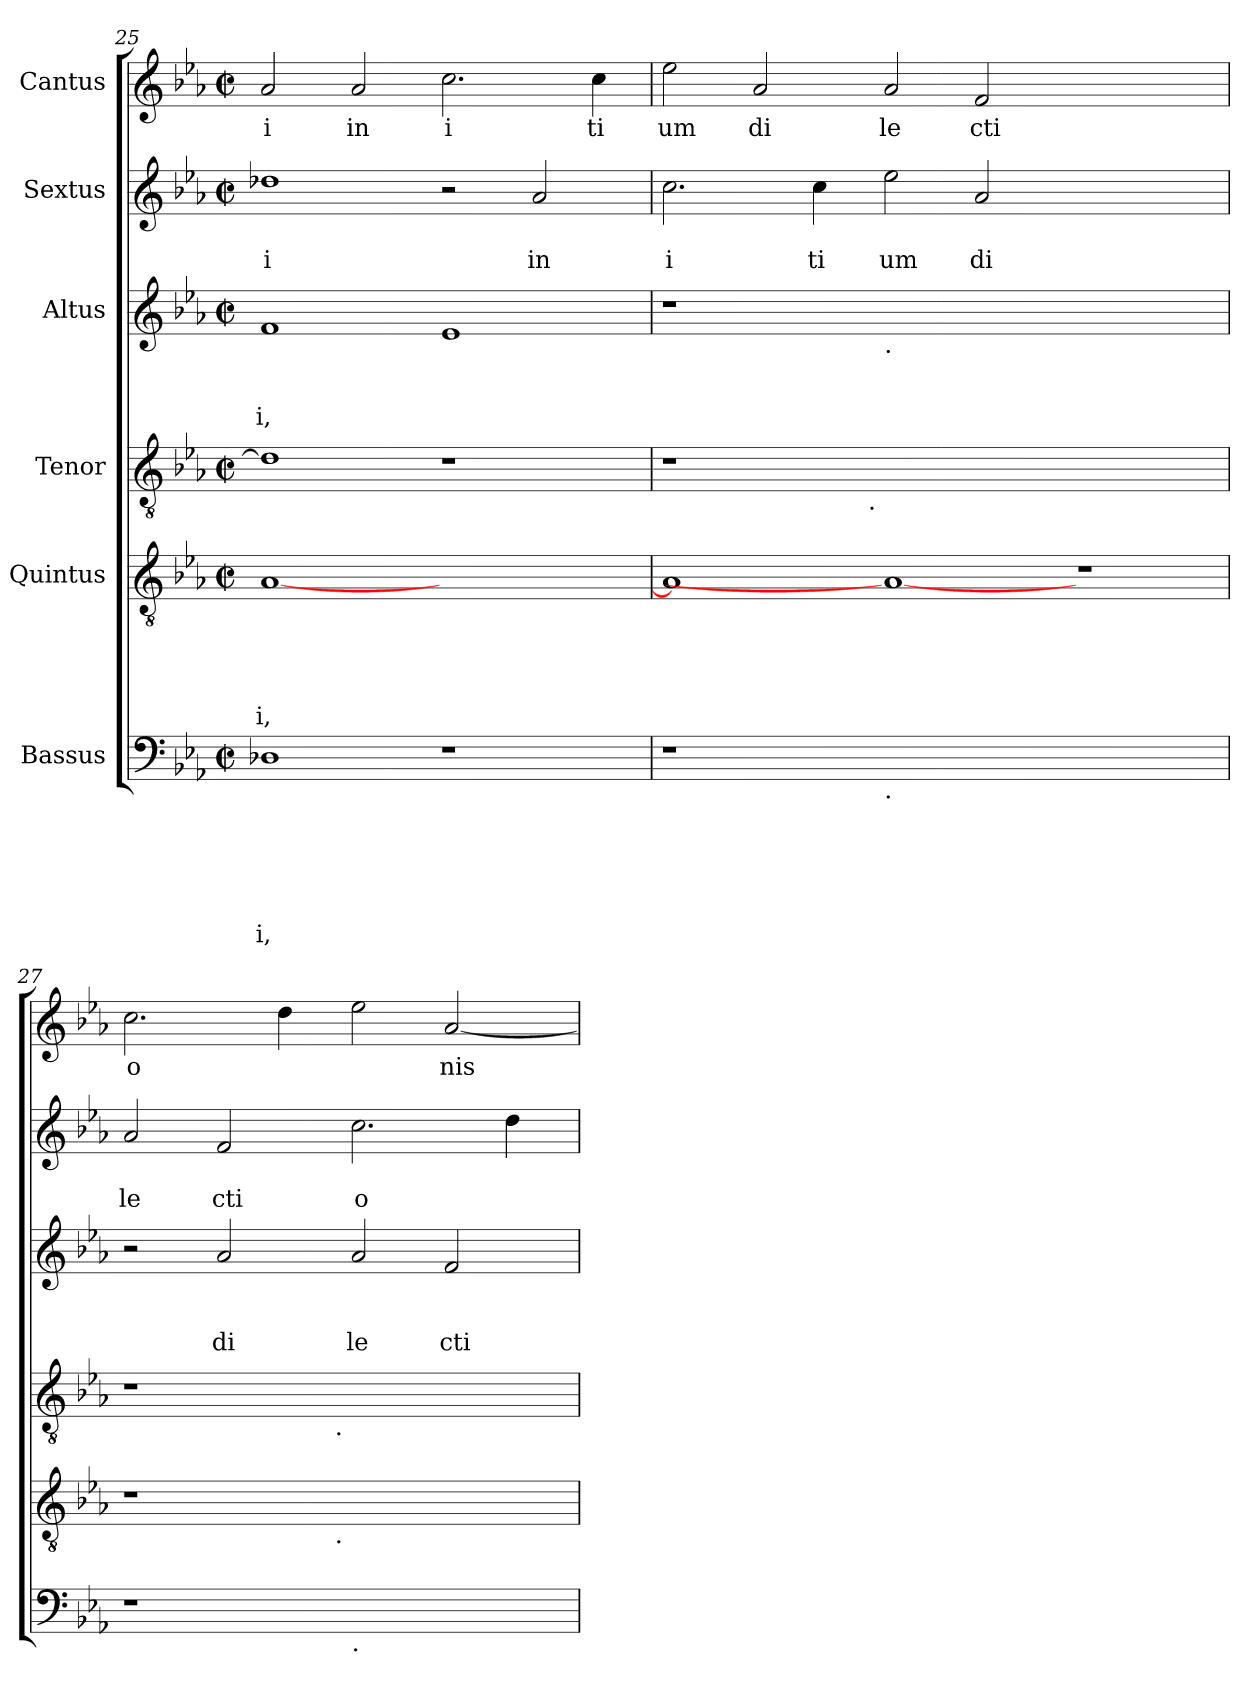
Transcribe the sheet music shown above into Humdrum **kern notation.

**kern	**text	**text	**text	**text	**text	**text	**kern	**text	**text	**text	**text	**text	**kern	**text	**kern	**text	**text	**text	**kern	**text	**text	**kern	**text
*part6	*part6	*part6	*part6	*part6	*part6	*part6	*part5	*part5	*part5	*part5	*part5	*part5	*part4	*part4	*part3	*part3	*part3	*part3	*part2	*part2	*part2	*part1	*part1
*staff6	*staff6	*staff6	*staff6	*staff6	*staff6	*staff6	*staff5	*staff5	*staff5	*staff5	*staff5	*staff5	*staff4	*staff4	*staff3	*staff3	*staff3	*staff3	*staff2	*staff2	*staff2	*staff1	*staff1
*I"Bassus	*	*	*	*	*	*	*I"Quintus	*	*	*	*	*	*I"Tenor	*	*I"Altus	*	*	*	*I"Sextus	*	*	*I"Cantus	*
*clefF4	*	*	*	*	*	*	*clefGv2	*	*	*	*	*	*clefGv2	*	*clefG2	*	*	*	*clefG2	*	*	*clefG2	*
*k[b-e-a-]	*	*	*	*	*	*	*k[b-e-a-]	*	*	*	*	*	*k[b-e-a-]	*	*k[b-e-a-]	*	*	*	*k[b-e-a-]	*	*	*k[b-e-a-]	*
*E-:	*	*	*	*	*	*	*E-:	*	*	*	*	*	*E-:	*	*E-:	*	*	*	*E-:	*	*	*E-:	*
*M2/2	*	*	*	*	*	*	*M2/2	*	*	*	*	*	*M2/2	*	*M2/2	*	*	*	*M2/2	*	*	*M2/2	*
*met(c|)	*	*	*	*	*	*	*met(c|)	*	*	*	*	*	*met(c|)	*	*met(c|)	*	*	*	*met(c|)	*	*	*met(c|)	*
=25	=25	=25	=25	=25	=25	=25	=25	=25	=25	=25	=25	=25	=25	=25	=25	=25	=25	=25	=25	=25	=25	=25	=25
!	!	!	!	!	!	!LO:LY:b	!	!	!	!	!	!LO:LY:b	!	!	!	!	!	!LO:LY:b	!	!	!LO:LY:b	!	!LO:LY:b
1D-X	.	.	.	.	.	i,	[<1A-	.	.	.	.	-i,	1d-]	.	1f	.	.	i,	1dd-X	.	i	2a-/	i
!	!	!	!	!	!	!	!	!	!	!	!	!	!	!	!	!	!	!	!	!	!	!	!LO:LY:b
.	.	.	.	.	.	.	.	.	.	.	.	.	.	.	.	.	.	.	.	.	.	2a-/	in
!	!	!	!	!	!	!	!	!	!	!	!	!	!	!	!	!	!	!	!	!	!	!	!LO:LY:b
1r	.	.	.	.	.	.	1ryy	.	.	.	.	.	1r	.	1e-	.	.	.	2r	.	.	2.cc\	i
!	!	!	!	!	!	!	!	!	!	!	!	!	!	!	!	!	!	!	!	!	!LO:LY:b	!	!
.	.	.	.	.	.	.	.	.	.	.	.	.	.	.	.	.	.	.	2a-/	.	in	.	.
!	!	!	!	!	!	!	!	!	!	!	!	!	!	!	!	!	!	!	!	!	!	!	!LO:LY:b
.	.	.	.	.	.	.	.	.	.	.	.	.	.	.	.	.	.	.	.	.	.	4cc\	ti
=26	=26	=26	=26	=26	=26	=26	=26	=26	=26	=26	=26	=26	=26	=26	=26	=26	=26	=26	=26	=26	=26	=26	=26
!	!	!	!	!	!	!	!	!	!	!	!	!	!	!	!	!	!	!	!	!	!LO:LY:b	!	!LO:LY:b
*	*	*	*	*	*	*	*	*	*	*	*	*	*^	*	*	*	*	*	*	*	*	*	*
1r	.	.	.	.	.	.	1A-]	.	.	.	.	.	1r	2ryy	.	1r	.	.	.	2.cc\	.	i	2ee-\	um
!	!	!	!	!	!	!	!	!	!	!	!	!	!	!	!	!	!	!	!	!	!	!	!	!LO:LY:b
.	.	.	.	.	.	.	.	.	.	.	.	.	.	4...ryy	.	.	.	.	.	.	.	.	2a-/	di
!	!	!	!	!	!	!	!	!	!	!	!	!	!	!	!	!	!	!	!	!	!	!LO:LY:b	!	!
.	.	.	.	.	.	.	.	.	.	.	.	.	.	.	.	.	.	.	.	4cc\	.	ti	.	.
!	!	!	!	!	!	!	!	!	!	!	!	!	!	!LO:TX:b:t=.	!	!	!	!	!	!	!	!	!	!
.	.	.	.	.	.	.	.	.	.	.	.	.	.	1ryy	.	.	.	.	.	.	.	.	.	.
!	!	!	!	!	!	!	!	!	!	!	!	!	!	!	!	!LO:TX:b:t=.	!	!	!	!	!	!	!	!
!LO:TX:b:t=.	!	!	!	!	!	!	!	!	!	!	!	!	!	!	!	!	!	!	!	!	!	!	!	!
!	!	!	!	!	!	!	!	!	!	!	!	!	!	!	!	!	!	!	!	!	!	!LO:LY:b	!	!LO:LY:b
0ryy	.	.	.	.	.	.	1A-_	.	.	.	.	.	0ryy	.	.	0ryy	.	.	.	2ee-\	.	um	2a-/	le
!	!	!	!	!	!	!	!	!	!	!	!	!	!	!	!	!	!	!	!	!	!	!LO:LY:b	!	!LO:LY:b
.	.	.	.	.	.	.	.	.	.	.	.	.	.	.	.	.	.	.	.	2a-/	.	di	2f/	cti
.	.	.	.	.	.	.	.	.	.	.	.	.	.	1ryy	.	.	.	.	.	.	.	.	.	.
.	.	.	.	.	.	.	1r	.	.	.	.	.	.	.	.	.	.	.	.	1ryy	.	.	1ryy	.
.	.	.	.	.	.	.	.	.	.	.	.	.	.	32ryy	.	.	.	.	.	.	.	.	.	.
=27	=27	=27	=27	=27	=27	=27	=27	=27	=27	=27	=27	=27	=27	=27	=27	=27	=27	=27	=27	=27	=27	=27	=27	=27
!	!	!	!	!	!	!	!	!	!	!	!	!	!	!	!	!	!	!	!	!	!	!LO:LY:b	!	!LO:LY:b
*	*	*	*	*	*	*	*^	*	*	*	*	*	*	*	*	*	*	*	*	*	*	*	*	*
1r	.	.	.	.	.	.	1r	2ryy	.	.	.	.	.	1r	2ryy	.	2r	.	.	.	2a-/	.	le	2.cc\	o
!	!	!	!	!	!	!	!	!	!	!	!	!	!	!	!	!	!	!	!	!LO:LY:b	!	!	!LO:LY:b	!	!
.	.	.	.	.	.	.	.	4...ryy	.	.	.	.	.	.	4...ryy	.	2a-/	.	.	di	2f/	.	cti	.	.
.	.	.	.	.	.	.	.	.	.	.	.	.	.	.	.	.	.	.	.	.	.	.	.	4dd\	.
!	!	!	!	!	!	!	!	!	!	!	!	!	!	!	!LO:TX:b:t=.	!	!	!	!	!	!	!	!	!	!
!	!	!	!	!	!	!	!	!LO:TX:b:t=.	!	!	!	!	!	!	!	!	!	!	!	!	!	!	!	!	!
.	.	.	.	.	.	.	.	1ryy	.	.	.	.	.	.	1ryy	.	.	.	.	.	.	.	.	.	.
!LO:TX:b:t=.	!	!	!	!	!	!	!	!	!	!	!	!	!	!	!	!	!	!	!	!	!	!	!	!	!
!	!	!	!	!	!	!	!	!	!	!	!	!	!	!	!	!	!	!	!	!LO:LY:b	!	!	!LO:LY:b	!	!
1ryy	.	.	.	.	.	.	1ryy	.	.	.	.	.	.	1ryy	.	.	2a-/	.	.	le	2.cc\	.	o	2ee-\	.
!	!	!	!	!	!	!	!	!	!	!	!	!	!	!	!	!	!	!	!	!LO:LY:b	!	!	!	!	!LO:LY:b
.	.	.	.	.	.	.	.	.	.	.	.	.	.	.	.	.	2f/	.	.	cti	.	.	.	[<2a-/	nis
.	.	.	.	.	.	.	.	.	.	.	.	.	.	.	.	.	.	.	.	.	4dd\	.	.	.	.
.	.	.	.	.	.	.	.	32ryy	.	.	.	.	.	.	32ryy	.	.	.	.	.	.	.	.	.	.
*	*	*	*	*	*	*	*v	*v	*	*	*	*	*	*	*	*	*	*	*	*	*	*	*	*	*
*	*	*	*	*	*	*	*	*	*	*	*	*	*v	*v	*	*	*	*	*	*	*	*	*	*
=	=	=	=	=	=	=	=	=	=	=	=	=	=	=	=	=	=	=	=	=	=	=	=
*-	*-	*-	*-	*-	*-	*-	*-	*-	*-	*-	*-	*-	*-	*-	*-	*-	*-	*-	*-	*-	*-	*-	*-
